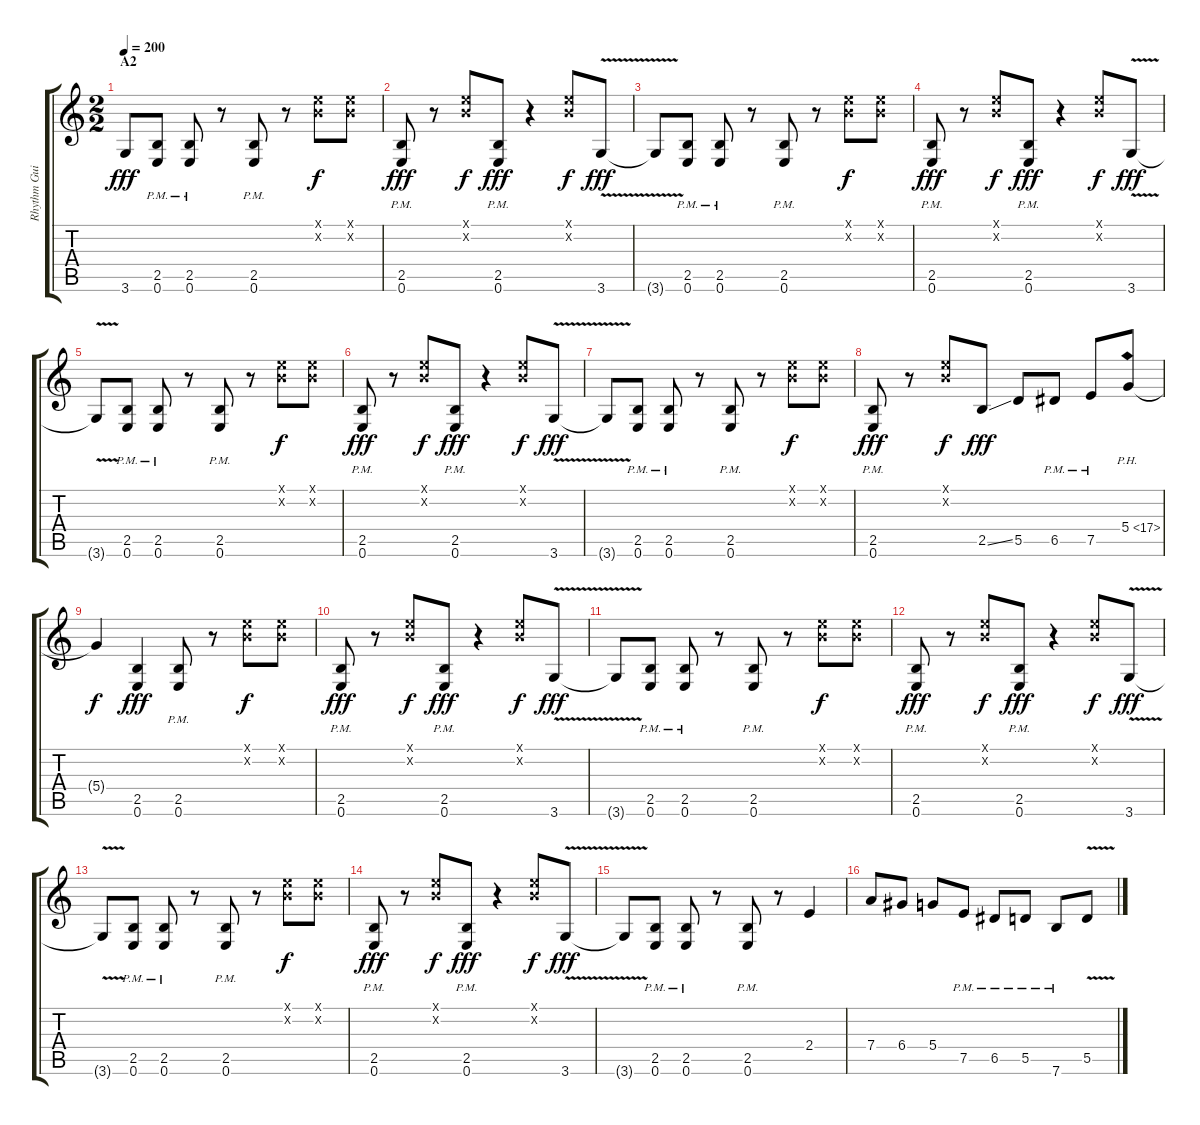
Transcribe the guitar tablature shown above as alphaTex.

\track ("Rhythm Guitar 1" "Rhythm Gui") {instrument distortionguitar}
\staff {score tabs}
\tuning (E4 B3 G3 D3 A2 E2) {hide}
\ts (2 2)
\section ("" "A2")
\tempo 200
\clef g2
\ks c
3.6{t}.8{dy fff} (2.5{pm} 0.6{pm}).8 (2.5{pm} 0.6{pm}).8 r.8 (2.5{pm} 0.6{pm}).8 r.8 (0.1{x} 0.2{x}).8{dy f} (0.1{x} 0.2{x}).8 |
(2.5{pm} 0.6{pm}).8{dy fff} r.8 (0.1{x} 0.2{x}).8{dy f} (2.5{pm} 0.6{pm}).8{dy fff} r.4 (0.1{x} 0.2{x}).8{dy f} 3.6{v}.8{dy fff} |
3.6{t}.8 (2.5{pm} 0.6{pm}).8 (2.5{pm} 0.6{pm}).8 r.8 (2.5{pm} 0.6{pm}).8 r.8 (0.1{x} 0.2{x}).8{dy f} (0.1{x} 0.2{x}).8 |
(2.5{pm} 0.6{pm}).8{dy fff} r.8 (0.1{x} 0.2{x}).8{dy f} (2.5{pm} 0.6{pm}).8{dy fff} r.4 (0.1{x} 0.2{x}).8{dy f} 3.6{v}.8{dy fff} |
3.6{t}.8 (2.5{pm} 0.6{pm}).8 (2.5{pm} 0.6{pm}).8 r.8 (2.5{pm} 0.6{pm}).8 r.8 (0.1{x} 0.2{x}).8{dy f} (0.1{x} 0.2{x}).8 |
(2.5{pm} 0.6{pm}).8{dy fff} r.8 (0.1{x} 0.2{x}).8{dy f} (2.5{pm} 0.6{pm}).8{dy fff} r.4 (0.1{x} 0.2{x}).8{dy f} 3.6{v}.8{dy fff} |
3.6{t}.8 (2.5{pm} 0.6{pm}).8 (2.5{pm} 0.6{pm}).8 r.8 (2.5{pm} 0.6{pm}).8 r.8 (0.1{x} 0.2{x}).8{dy f} (0.1{x} 0.2{x}).8 |
(2.5{pm} 0.6{pm}).8{dy fff} r.8 (0.1{x} 0.2{x}).8{dy f} 2.5{ss}.8{dy fff} 5.5.8 6.5{pm}.8 7.5{pm}.8 5.4{ph 12}.8 |
5.4{t}.4{dy f} (2.5 0.6).4{dy fff} (2.5{pm} 0.6{pm}).8 r.8 (0.1{x} 0.2{x}).8{dy f} (0.1{x} 0.2{x}).8 |
(2.5{pm} 0.6{pm}).8{dy fff} r.8 (0.1{x} 0.2{x}).8{dy f} (2.5{pm} 0.6{pm}).8{dy fff} r.4 (0.1{x} 0.2{x}).8{dy f} 3.6{v}.8{dy fff} |
3.6{t}.8 (2.5{pm} 0.6{pm}).8 (2.5{pm} 0.6{pm}).8 r.8 (2.5{pm} 0.6{pm}).8 r.8 (0.1{x} 0.2{x}).8{dy f} (0.1{x} 0.2{x}).8 |
(2.5{pm} 0.6{pm}).8{dy fff} r.8 (0.1{x} 0.2{x}).8{dy f} (2.5{pm} 0.6{pm}).8{dy fff} r.4 (0.1{x} 0.2{x}).8{dy f} 3.6{v}.8{dy fff} |
3.6{t}.8 (2.5{pm} 0.6{pm}).8 (2.5{pm} 0.6{pm}).8 r.8 (2.5{pm} 0.6{pm}).8 r.8 (0.1{x} 0.2{x}).8{dy f} (0.1{x} 0.2{x}).8 |
(2.5{pm} 0.6{pm}).8{dy fff} r.8 (0.1{x} 0.2{x}).8{dy f} (2.5{pm} 0.6{pm}).8{dy fff} r.4 (0.1{x} 0.2{x}).8{dy f} 3.6{v}.8{dy fff} |
3.6{t}.8 (2.5{pm} 0.6{pm}).8 (2.5{pm} 0.6{pm}).8 r.8 (2.5{pm} 0.6{pm}).8 r.8 2.4.4 |
7.4.8 6.4.8 5.4.8 7.5{pm}.8 6.5{pm}.8 5.5{pm}.8 7.6{pm}.8 5.5{v}.8
